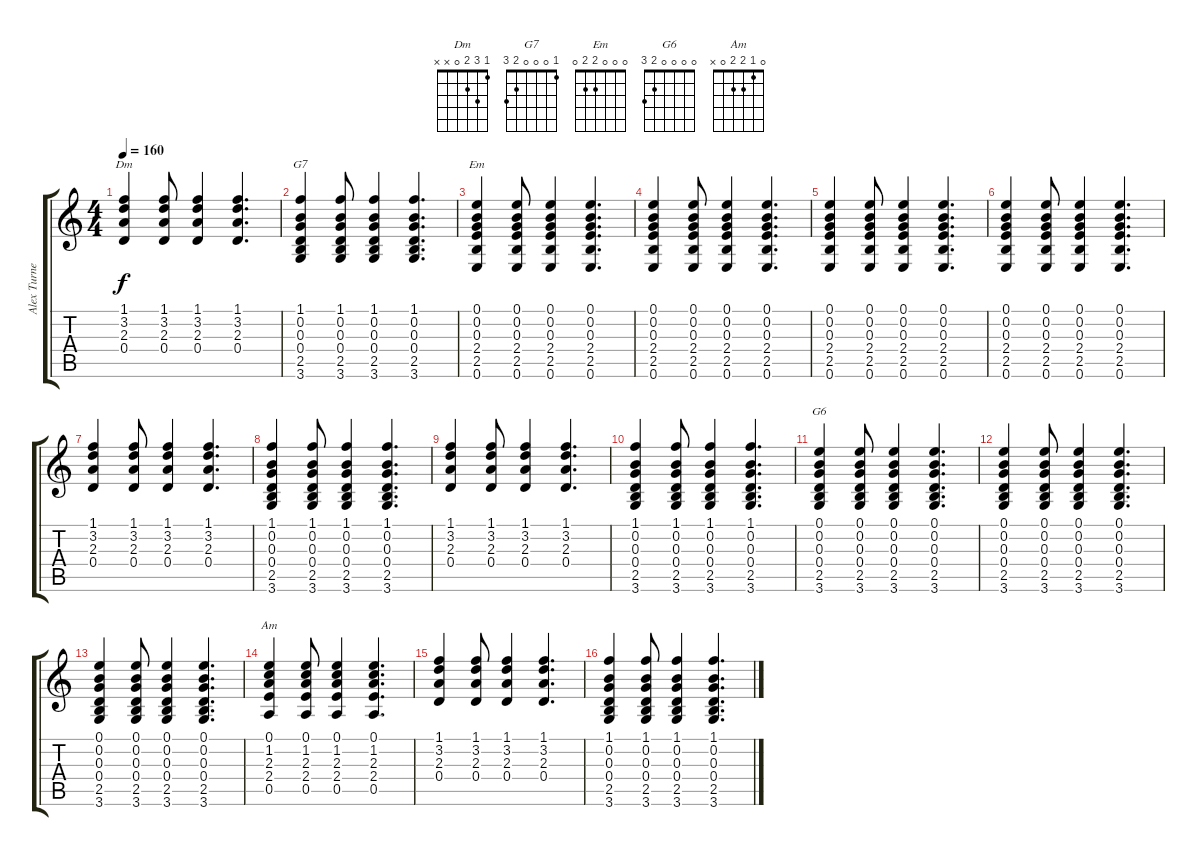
\track ("Alex Turner" "Alex Turne") {instrument distortionguitar}
\staff {score tabs}
\tuning (E4 B3 G3 D3 A2 E2) {hide}
\chord ("Dm" 1 3 2 0 x x)
\chord ("G7" 1 0 0 0 2 3)
\chord ("Em" 0 0 0 2 2 0)
\chord ("G6" 0 0 0 0 2 3)
\chord ("Am" 0 1 2 2 0 x)
\ts (4 4)
\tempo 160
\clef g2
\ks c
(1.1 3.2 2.3 0.4).4{ch "Dm" dy f} (1.1 3.2 2.3 0.4).8 (1.1 3.2 2.3 0.4).4 (1.1 3.2 2.3 0.4).4{d} |
(1.1 0.2 0.3 0.4 2.5 3.6).4{ch "G7"} (1.1 0.2 0.3 0.4 2.5 3.6).8 (1.1 0.2 0.3 0.4 2.5 3.6).4 (1.1 0.2 0.3 0.4 2.5 3.6).4{d} |
(0.1 0.2 0.3 2.4 2.5 0.6).4{ch "Em"} (0.1 0.2 0.3 2.4 2.5 0.6).8 (0.1 0.2 0.3 2.4 2.5 0.6).4 (0.1 0.2 0.3 2.4 2.5 0.6).4{d} |
(0.1 0.2 0.3 2.4 2.5 0.6).4 (0.1 0.2 0.3 2.4 2.5 0.6).8 (0.1 0.2 0.3 2.4 2.5 0.6).4 (0.1 0.2 0.3 2.4 2.5 0.6).4{d} |
(0.1 0.2 0.3 2.4 2.5 0.6).4 (0.1 0.2 0.3 2.4 2.5 0.6).8 (0.1 0.2 0.3 2.4 2.5 0.6).4 (0.1 0.2 0.3 2.4 2.5 0.6).4{d} |
(0.1 0.2 0.3 2.4 2.5 0.6).4 (0.1 0.2 0.3 2.4 2.5 0.6).8 (0.1 0.2 0.3 2.4 2.5 0.6).4 (0.1 0.2 0.3 2.4 2.5 0.6).4{d} |
(1.1 3.2 2.3 0.4).4 (1.1 3.2 2.3 0.4).8 (1.1 3.2 2.3 0.4).4 (1.1 3.2 2.3 0.4).4{d} |
(1.1 0.2 0.3 0.4 2.5 3.6).4 (1.1 0.2 0.3 0.4 2.5 3.6).8 (1.1 0.2 0.3 0.4 2.5 3.6).4 (1.1 0.2 0.3 0.4 2.5 3.6).4{d} |
(1.1 3.2 2.3 0.4).4 (1.1 3.2 2.3 0.4).8 (1.1 3.2 2.3 0.4).4 (1.1 3.2 2.3 0.4).4{d} |
(1.1 0.2 0.3 0.4 2.5 3.6).4 (1.1 0.2 0.3 0.4 2.5 3.6).8 (1.1 0.2 0.3 0.4 2.5 3.6).4 (1.1 0.2 0.3 0.4 2.5 3.6).4{d} |
(0.1 0.2 0.3 0.4 2.5 3.6).4{ch "G6"} (0.1 0.2 0.3 0.4 2.5 3.6).8 (0.1 0.2 0.3 0.4 2.5 3.6).4 (0.1 0.2 0.3 0.4 2.5 3.6).4{d} |
(0.1 0.2 0.3 0.4 2.5 3.6).4 (0.1 0.2 0.3 0.4 2.5 3.6).8 (0.1 0.2 0.3 0.4 2.5 3.6).4 (0.1 0.2 0.3 0.4 2.5 3.6).4{d} |
(0.1 0.2 0.3 0.4 2.5 3.6).4 (0.1 0.2 0.3 0.4 2.5 3.6).8 (0.1 0.2 0.3 0.4 2.5 3.6).4 (0.1 0.2 0.3 0.4 2.5 3.6).4{d} |
(0.1 1.2 2.3 2.4 0.5).4{ch "Am"} (0.1 1.2 2.3 2.4 0.5).8 (0.1 1.2 2.3 2.4 0.5).4 (0.1 1.2 2.3 2.4 0.5).4{d} |
(1.1 3.2 2.3 0.4).4 (1.1 3.2 2.3 0.4).8 (1.1 3.2 2.3 0.4).4 (1.1 3.2 2.3 0.4).4{d} |
(1.1 0.2 0.3 0.4 2.5 3.6).4 (1.1 0.2 0.3 0.4 2.5 3.6).8 (1.1 0.2 0.3 0.4 2.5 3.6).4 (1.1 0.2 0.3 0.4 2.5 3.6).4{d}
